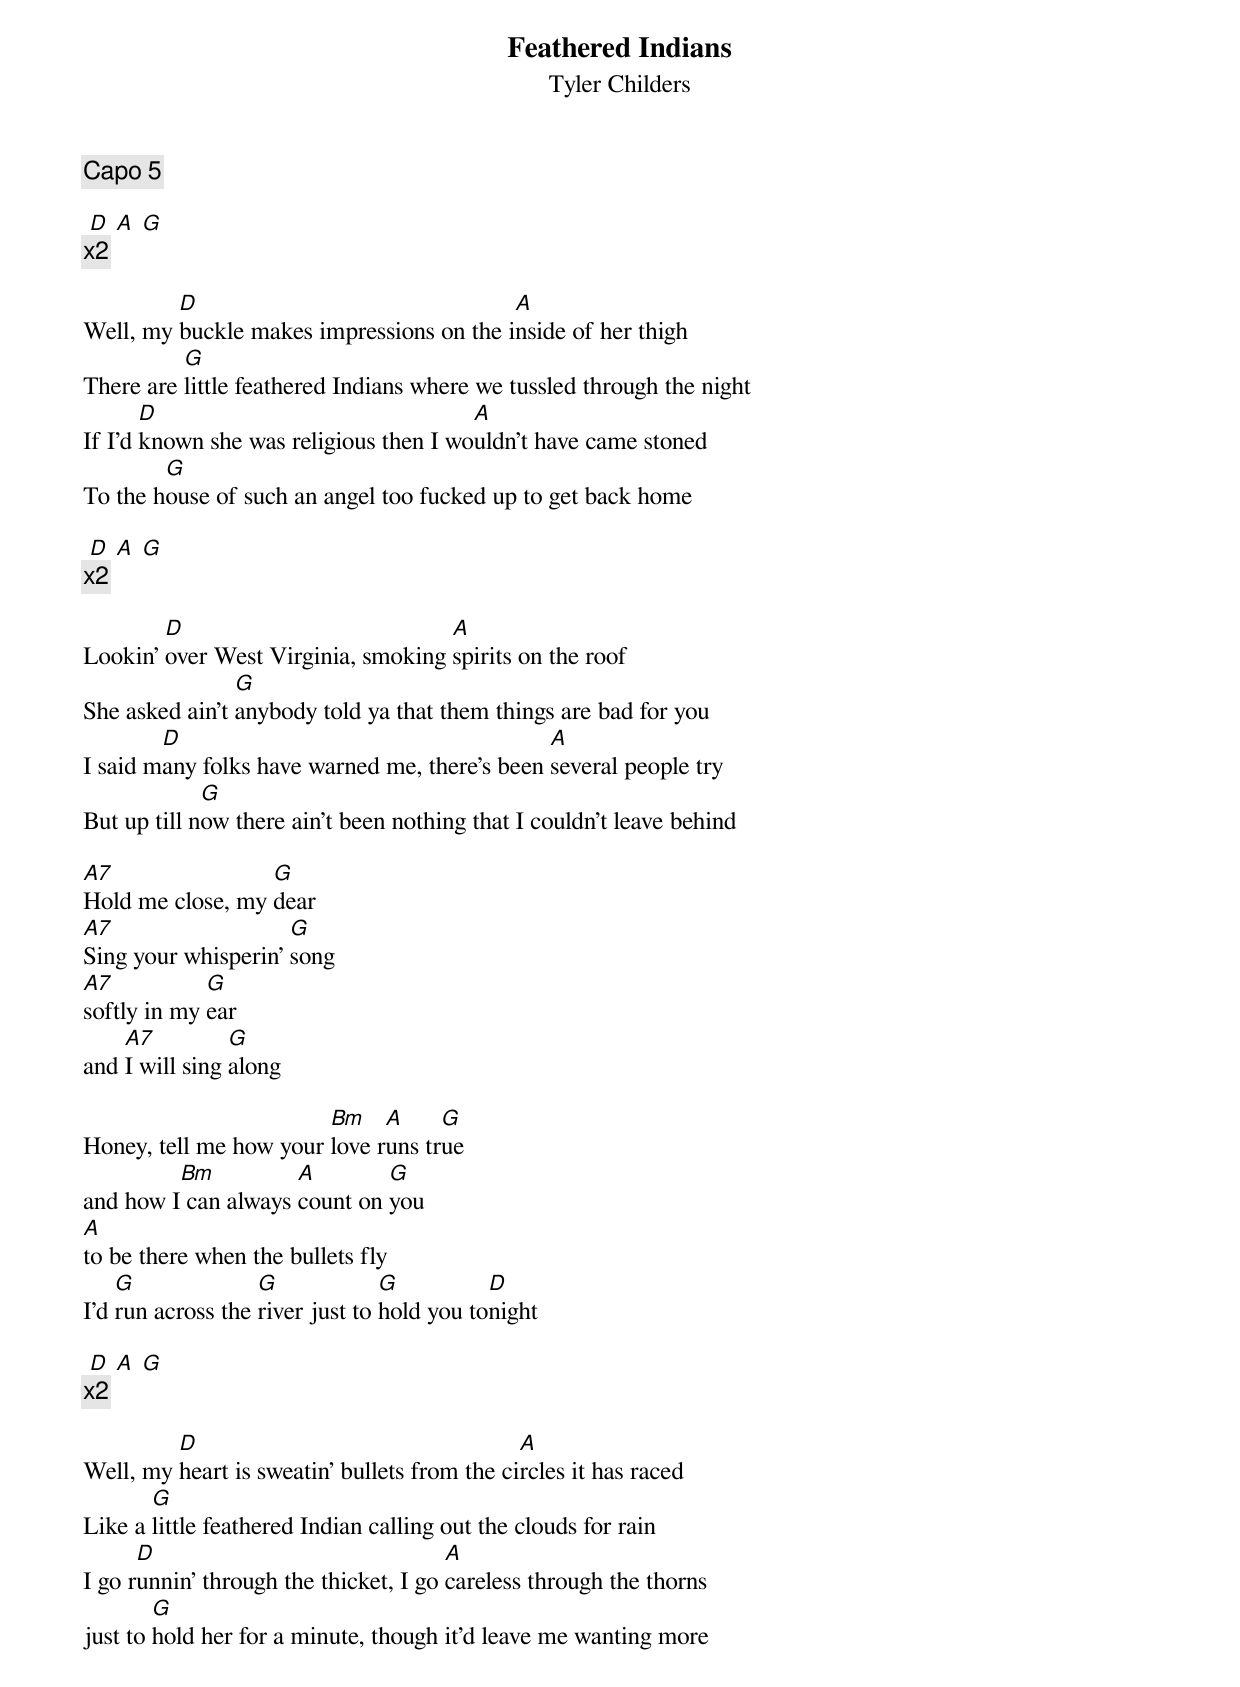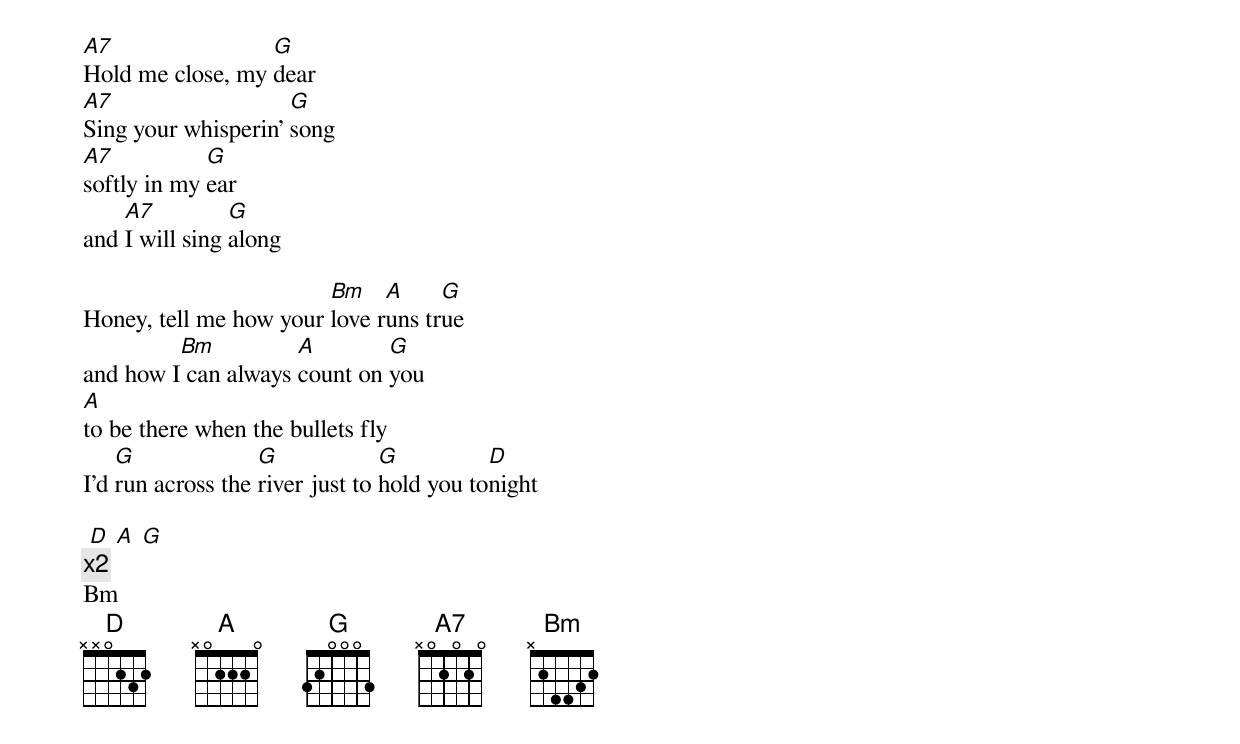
{title: Feathered Indians}
{subtitle: Tyler Childers}

{c:Capo 5}

 [D] [A] [G]
{c:x2}

Well, my [D]buckle makes impressions on the i[A]nside of her thigh
There are [G]little feathered Indians where we tussled through the night
If I'd [D]known she was religious then I wo[A]uldn't have came stoned
To the h[G]ouse of such an angel too fucked up to get back home

 [D] [A] [G]
{c:x2}

Lookin' [D]over West Virginia, smoking [A]spirits on the roof
She asked ain't [G]anybody told ya that them things are bad for you
I said m[D]any folks have warned me, there's been [A]several people try
But up till n[G]ow there ain't been nothing that I couldn't leave behind

[A7]Hold me close, my [G]dear
[A7]Sing your whisperin' [G]song
[A7]softly in my [G]ear
and [A7]I will sing [G]along

Honey, tell me how your [Bm]love r[A]uns tr[G]ue
and how I[Bm] can always [A]count on [G]you
[A]to be there when the bullets fly
I'd [G]run across the [G]river just to [G]hold you to[D]night

 [D] [A] [G]
{c:x2}

Well, my [D]heart is sweatin' bullets from the ci[A]rcles it has raced
Like a [G]little feathered Indian calling out the clouds for rain
I go r[D]unnin' through the thicket, I go [A]careless through the thorns
just to [G]hold her for a minute, though it'd leave me wanting more

[A7]Hold me close, my [G]dear
[A7]Sing your whisperin' [G]song
[A7]softly in my [G]ear
and [A7]I will sing [G]along

Honey, tell me how your [Bm]love r[A]uns tr[G]ue
and how I[Bm] can always [A]count on [G]you
[A]to be there when the bullets fly
I'd [G]run across the [G]river just to [G]hold you to[D]night

 [D] [A] [G]
{c:x2}
Bm
